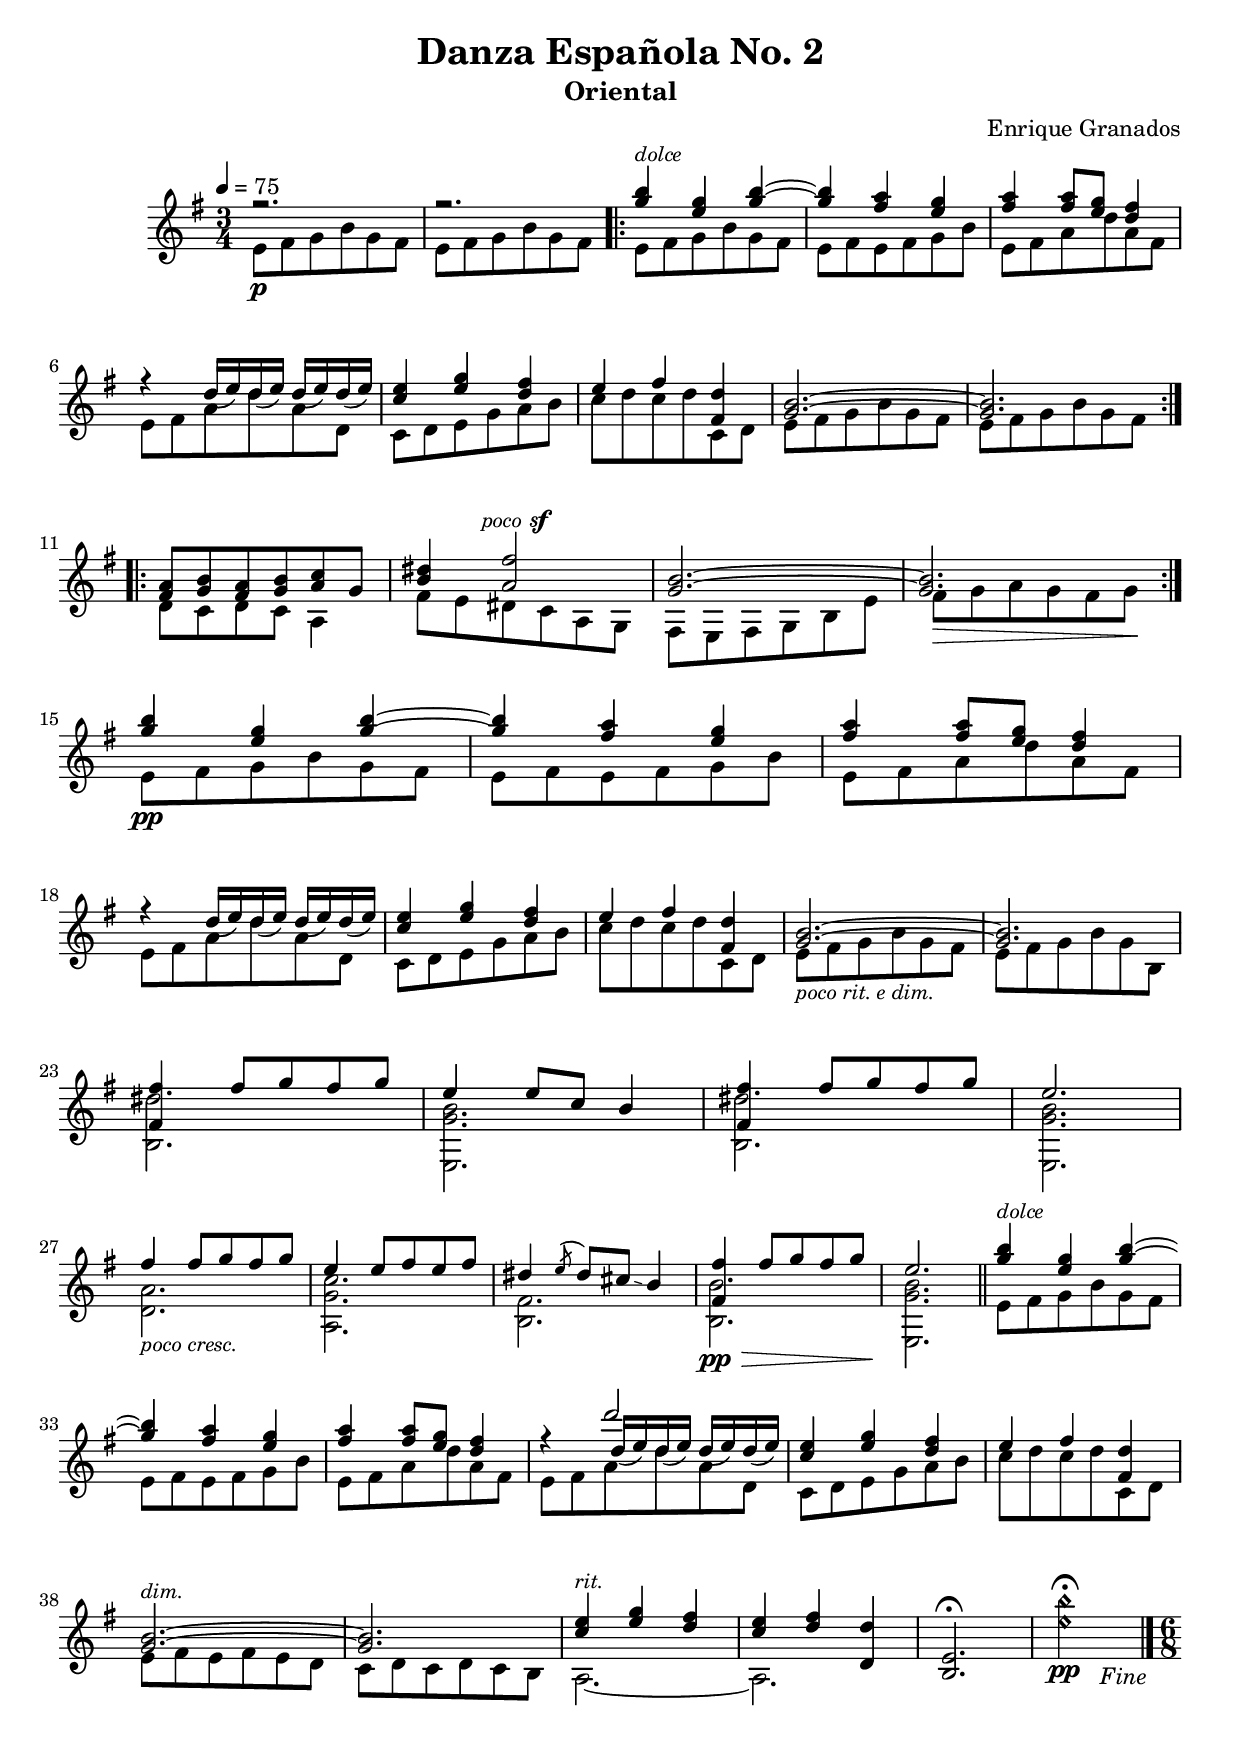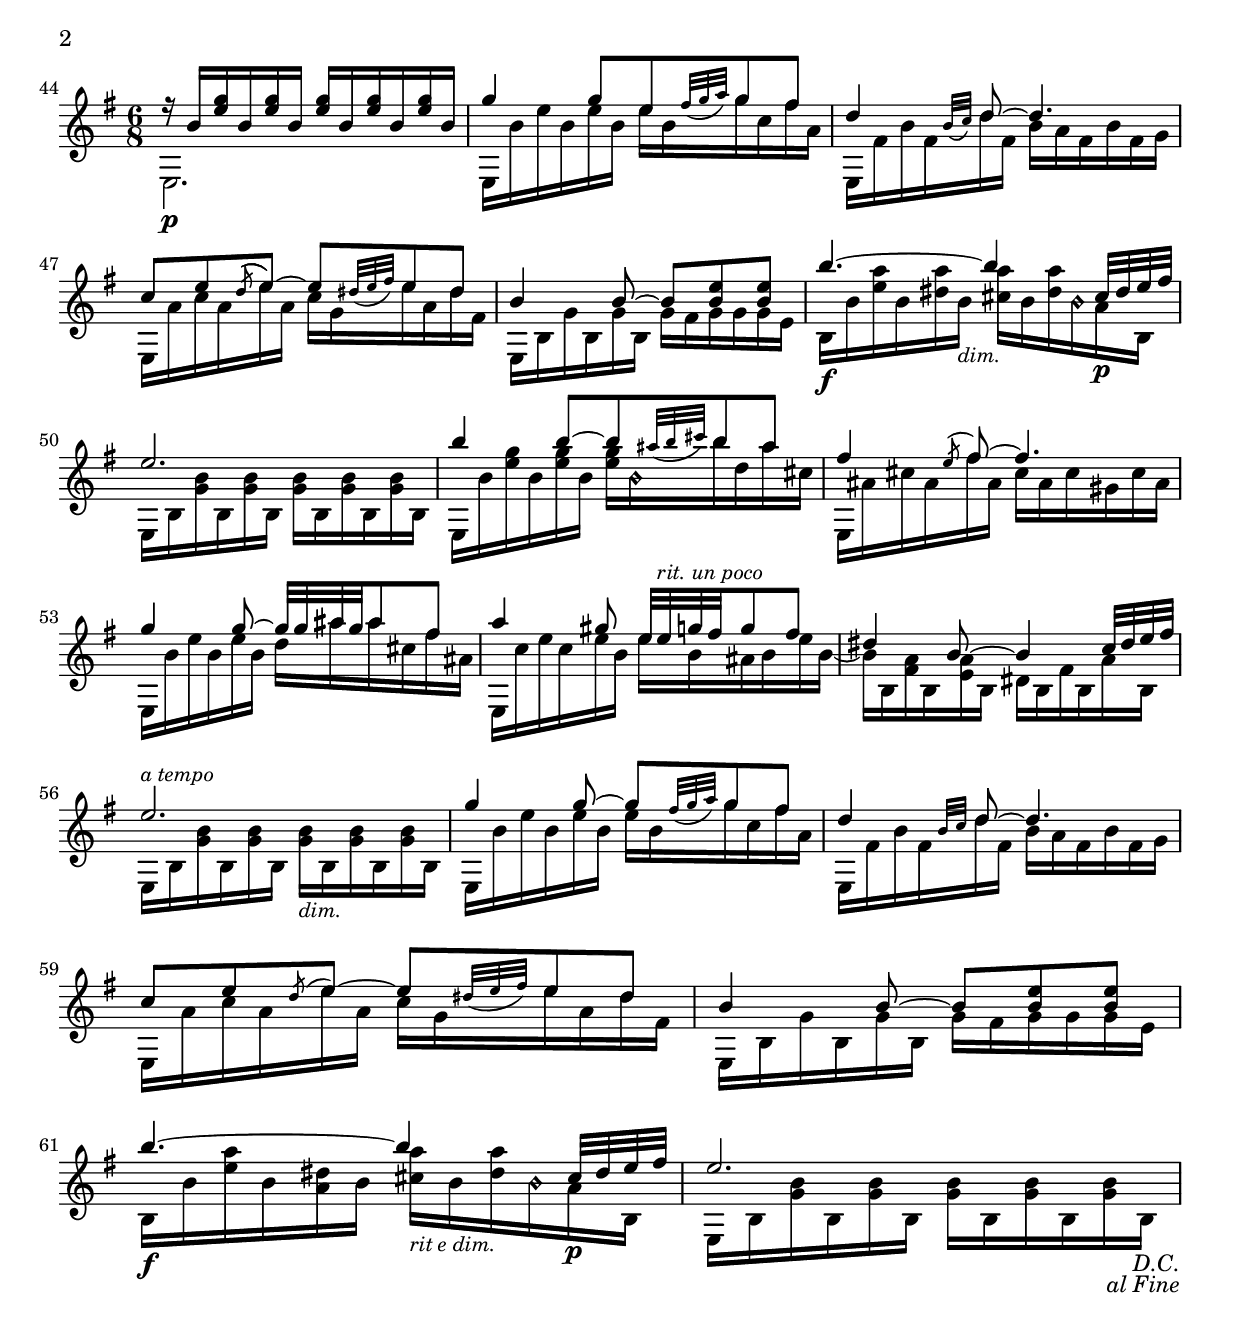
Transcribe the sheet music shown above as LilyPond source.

\header {
  title = "Danza Española No. 2"
  subtitle = "Oriental"
  composer = "Enrique Granados"
}

\include "../utils/textstyle.ly"

\version "2.24.1"
\score {
  \new Staff <<
    \new Voice = "melody" {
      \voiceOne
      \relative {
  \tempo 4 = 75
  \time 3/4
  \key e \minor
  \clef treble
  \repeat segno 2 {
    r2.
    r2.
    \repeat volta 2 {
      <g'' b>4^\textstyle "dolce" <e g> <g b>~
      4 <fis a> <e g>
      <fis a> <fis a>8 <e g> <fis d>4 \break
      r4 \repeat unfold 4 { d16_( e) }
      <c e>4 <e g> <d fis>
      e fis <fis, d'>
      <g b>2.~
      2.
    } \break
    \repeat volta 2 {
      <fis a>8 <g b> <fis a> <g b> <a c>8 g
      <b dis>4 <a fis'>2^\textstyle \markup { \center-align "poco" \dynamic sf }
      <g b>2.~
      2.
    } \break
    <g' b>4 <e g> <g b>~
    4 <fis a> <e g>
    <fis a> <fis a>8 <e g> <fis d>4 \break
    r4 \repeat unfold 4 { d16_( e) }
    <c e>4 <e g> <d fis>
    e fis <fis, d'>
    <g b>2.~
    2. \break
    <fis fis'>4 fis'8 g fis g
    e4 e8 c b4
    <fis fis'>4 fis'8 g fis g
    e2. \break
    fis4 fis8 g fis g
    e4 e8 fis e fis
    dis4 \acciaccatura e8 dis cis\glissando b4
    <fis fis'> fis'8 g fis g
    e2.
    \section
    <g b>4^\textstyle "dolce" <e g> <g b>~ \break
    4 <fis a> <e g>
    <fis a> <fis a>8 <e g> <fis d>4 
    % measure 35
    << 
      { \voiceOne s4 d'2 } 
      \new Voice { \voiceThree r4 \repeat unfold 4 { d,16_( e) } } 
    >> 
    %\oneVoice
    % end measure 35
    <c e>4 <e g> <d fis>
    e fis <fis, d'>
    <g b>2.~^\textstyle "dim."
    2.
    <c e>4^\textstyle "rit." <e g> <fis\glissando d>
    <c e> <d fis\glissando> <d, d'>
    <e b>2.\fermata
    s2.
    \fine \break
    \time 6/8
    %\tempo 4 = 35
    r16 b' <e g> b <e g> b <e g> b <e g> b <e g> b
    g'4 g8[ e \grace { fis32_( g a) } g8 fis]
    d4 \grace { b32_( c) } d8~ 4. \break
    c8 e \acciaccatura d( e)~ 8[ \grace { dis32_( e fis) } e8 dis]
    b4 b8~ 8 <b e> <b e>
    b'4.~ 4 cis,32 dis e fis
    e2. % meas. 50
    b'4 b8~ [8 \grace { ais32_( b cis) } b8 ais]
    fis4 \acciaccatura e8 fis8~ 4.
    g4 g8~ 32 g ais g ais8 fis
    a4 gis8 e32 e^\textstyle "rit. un poco" g fis g8 fis
    dis4 b8~ 4 c32 dis e fis
    e2.^\textstyle "a tempo"
    g4 g8~ 8[ \grace { fis32_( g a) } g8 fis] % meas. 57
    d4 \grace { b32 c } d8~ 4.\break
    c8 e \acciaccatura d e~ 8[ \grace { dis32_( e fis) } e8 dis]
    b4 b8~ 8 <b e> <b e> \break
    b'4.~ 4 cis,32 dis e fis
    e2.
  }
}


    }
    \new Voice = "accompaniment" {
      \voiceTwo
      \relative {
  %\repeat segno 2 {
    e'8\p fis g b g fis
    e fis g b g fis
    %\repeat volta 2 {
      e fis g b g fis
      e fis e fis g b
      e, fis a d a fis
      e fis a d a d,
      c d e g a b
      c d c d c, d
      e fis g b g fis
      e fis g b g fis
    %}
    %\repeat volta 2 {
      d c d c a4
      fis'8 e dis c a g
      fis e fis g b e
      fis\> g a g fis g\!
    %}
    e\pp fis g b g fis
    e fis e fis g b
    e, fis a d a fis
    e fis a d a d,
    c d e g a b
    c d c d c, d
    e-\textstyle "poco rit. e dim." fis g b g fis
    e fis g b g b, 
    <b dis'>2.
    <e, g' b>2.
    <b' dis'>2.
    <e, g' b>2.
    <d' a'>2.-\textstyle "poco cresc."
    <a g' c>2.
    <b fis'>2.
    <b b'>2.\>\pp
    <e, g' b>2.\!
    %\section
    e'8 fis g b g fis
    e fis e fis g b
    e, fis a d a fis
    % measure 35
    e fis a d a d,
    % end measure 35
    c d e g a b
    c d c d c, d
    e fis e fis e d
    c d c d c b
    a2.~
    2.
    s2.
    <e''\harmonic b'\harmonic>2.^\fermata \pp
    %\time 6/8
    %\tempo 4 = 35
    e,,2.\p
    e16 b'' e b e b e b g' c, fis a,
    e, fis' b fis d' fis, b a fis b fis g
    e, a' c a e' a, c g e' a, dis fis,
    e, b' g' b, g' b, g' fis g g g e
    b\f b' <e a> b <dis a'> b_\textstyle "dim." <cis a'> b <dis a'> b\harmonic a\p b,
    e, b' <g' b> b, <g' b> b, <g' b> b, <g' b> b, <g' b> b, % meas. 50
    e, b'' <e g> b <e g> b <e g> b\harmonic b' d, ais' cis,
    e,, ais' cis ais fis' ais, cis ais cis gis cis ais
    e, b'' e b e b d ais' ais cis, fis ais,
    e, c'' e c e b e b ais b e b~
    16 b, <fis' a> b, <e a> b dis b fis' b, a' b,
    e, b' <g' b> b, <g' b> b, <g' b>_\textstyle "dim." b, <g' b> b, <g' b> b,
    e, b'' e b e b e b g' c, fis a, % meas. 57
    e, fis' b fis d' fis, b a fis b fis g
    e, a' c a e' a, c g e' a, dis fis,
    e, b' g' b, g' b, g' fis g g g e
    b\f b' <e a> b <dis a> b <cis a'>_\textstyle "rit e dim." b <dis a'> b\harmonic a\p b,
    e, b' <g' b> b, <g' b> b, <g' b> b, <g' b> b, <g' b> b,
  %}
}


    }
  >>
}
